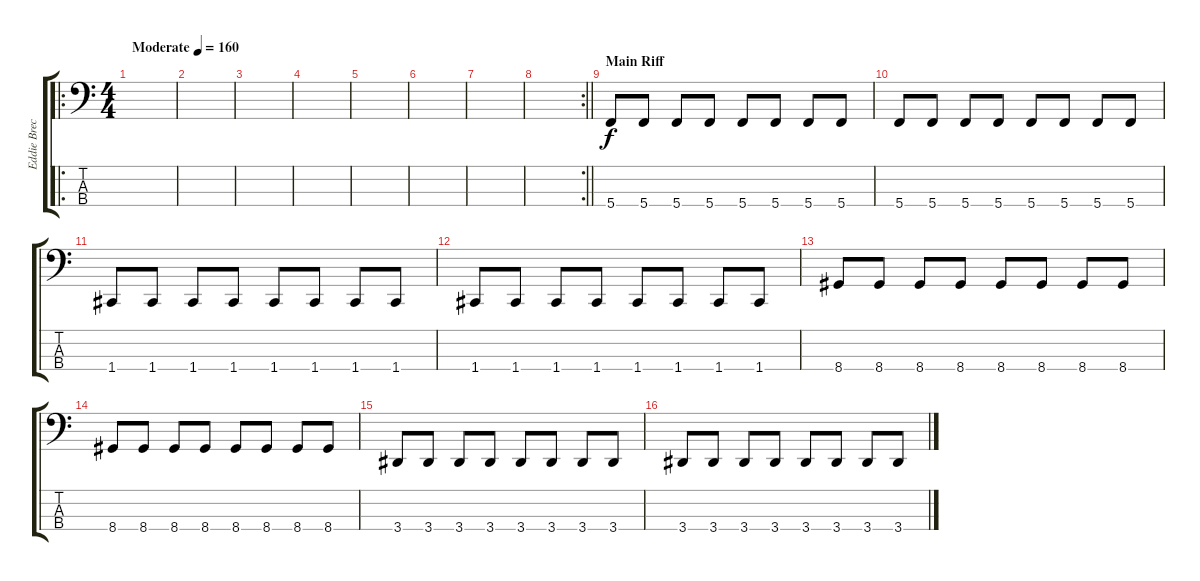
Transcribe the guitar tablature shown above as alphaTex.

\track ("Eddie Breckenridge" "Eddie Brec") {instrument electricbasspick}
\staff {score tabs}
\tuning (F2 C2 G1 C1) {hide}
\ro
\ts (4 4)
\tempo (160 "Moderate")
\clef f4
\ks c
|
|
|
|
|
|
|
\rc 2
\barLineRight lightlight
|
\section ("" "Main Riff")
5.4.8 5.4.8 5.4.8 5.4.8 5.4.8 5.4.8 5.4.8 5.4.8 |
5.4.8 5.4.8 5.4.8 5.4.8 5.4.8 5.4.8 5.4.8 5.4.8 |
1.4.8 1.4.8 1.4.8 1.4.8 1.4.8 1.4.8 1.4.8 1.4.8 |
1.4.8 1.4.8 1.4.8 1.4.8 1.4.8 1.4.8 1.4.8 1.4.8 |
8.4.8 8.4.8 8.4.8 8.4.8 8.4.8 8.4.8 8.4.8 8.4.8 |
8.4.8 8.4.8 8.4.8 8.4.8 8.4.8 8.4.8 8.4.8 8.4.8 |
3.4.8 3.4.8 3.4.8 3.4.8 3.4.8 3.4.8 3.4.8 3.4.8 |
3.4.8 3.4.8 3.4.8 3.4.8 3.4.8 3.4.8 3.4.8 3.4.8
